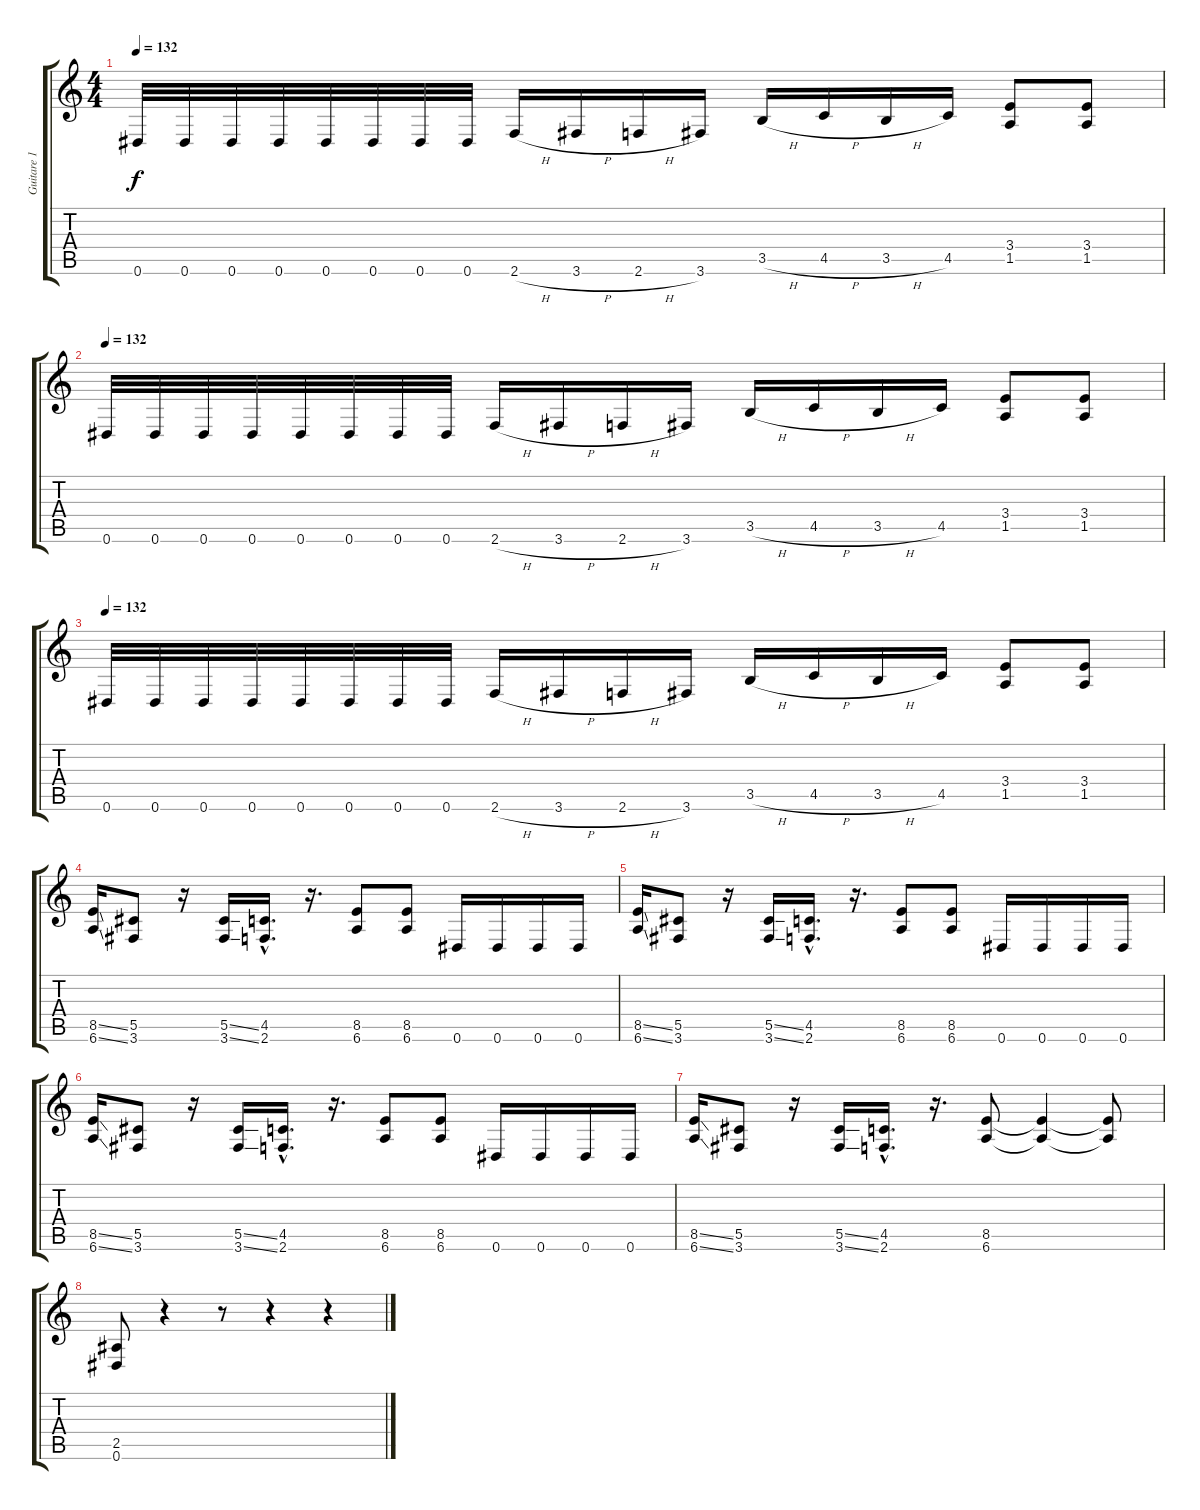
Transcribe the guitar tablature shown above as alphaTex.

\track ("Guitare 1" "Guitare 1") {instrument distortionguitar}
\staff {score tabs}
\tuning (Eb4 Bb3 Gb3 Db3 Ab2 Eb2) {hide}
\ts (4 4)
\tempo 132
\clef g2
\ks c
0.6.32{dy f} 0.6.32 0.6.32 0.6.32 0.6.32 0.6.32 0.6.32 0.6.32 2.6{h}.16 3.6{h}.16 2.6{h}.16 3.6.16 3.5{h}.16 4.5{h}.16 3.5{h}.16 4.5.16 (3.4 1.5).8 (3.4 1.5).8 |
\tempo 132
0.6.32 0.6.32 0.6.32 0.6.32 0.6.32 0.6.32 0.6.32 0.6.32 2.6{h}.16 3.6{h}.16 2.6{h}.16 3.6.16 3.5{h}.16 4.5{h}.16 3.5{h}.16 4.5.16 (3.4 1.5).8 (3.4 1.5).8 |
\tempo 132
0.6.32 0.6.32 0.6.32 0.6.32 0.6.32 0.6.32 0.6.32 0.6.32 2.6{h}.16 3.6{h}.16 2.6{h}.16 3.6.16 3.5{h}.16 4.5{h}.16 3.5{h}.16 4.5.16 (3.4 1.5).8 (3.4 1.5).8 |
(8.5{ss} 6.6{ss}).16 (5.5 3.6).8 r.16 (5.5{ss} 3.6{ss}).16 (4.5{hac} 2.6{hac}).16{d} r.16{d} (8.5 6.6).8 (8.5 6.6).8 0.6.16 0.6.16 0.6.16 0.6.16 |
(8.5{ss} 6.6{ss}).16 (5.5 3.6).8 r.16 (5.5{ss} 3.6{ss}).16 (4.5{hac} 2.6{hac}).16{d} r.16{d} (8.5 6.6).8 (8.5 6.6).8 0.6.16 0.6.16 0.6.16 0.6.16 |
(8.5{ss} 6.6{ss}).16 (5.5 3.6).8 r.16 (5.5{ss} 3.6{ss}).16 (4.5{hac} 2.6{hac}).16{d} r.16{d} (8.5 6.6).8 (8.5 6.6).8 0.6.16 0.6.16 0.6.16 0.6.16 |
(8.5{ss} 6.6{ss}).16 (5.5 3.6).8 r.16 (5.5{ss} 3.6{ss}).16 (4.5{hac} 2.6{hac}).16{d} r.16{d} (8.5 6.6).8 (8.5{t} 6.6{t}).4 (8.5{t} 6.6{t}).8 |
(2.5 0.6).8 r.4 r.8 r.4 r.4
